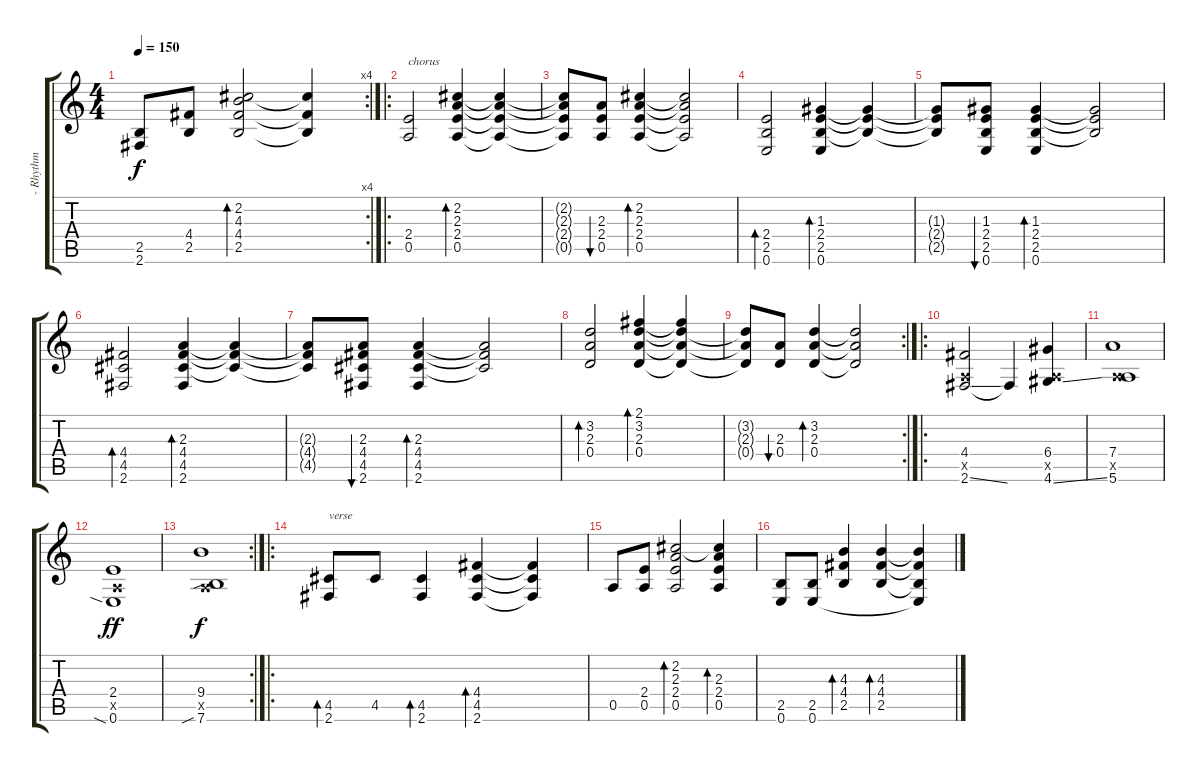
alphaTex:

\track ("- Rhythm " "- Rhythm ") {instrument acousticguitarsteel}
\staff {score tabs}
\tuning (E4 B3 G3 D3 A2 E2) {hide}
\rc 4
\ts (4 4)
\tempo 150
\clef g2
\ks c
(2.5 2.6).8{dy f} (4.4 2.5).8 (2.2 4.3 4.4 2.5).2{bd 120} (2.2{t} 4.4{t} 2.5{t}).4 |
\ro
(2.4 0.5).2{txt "chorus" volume 10} (2.2 2.3 2.4 0.5).4{bd 120} (2.2{t} 2.3{t} 2.4{t} 0.5{t}).4 |
(2.2{t} 2.3{t} 2.4{t} 0.5{t}).8 (2.3 2.4 0.5).8{bu 120} (2.2 2.3 2.4 0.5).4{bd 120} (2.2{t} 2.3{t} 2.4{t} 0.5{t}).2 |
(2.4 2.5 0.6).2{bd 120} (1.3 2.4 2.5 0.6).4{bd 120} (1.3{t} 2.4{t} 2.5{t}).4 |
(1.3{t} 2.4{t} 2.5{t}).8 (1.3 2.4 2.5 0.6).8{bu 120} (1.3 2.4 2.5 0.6).4{bd 120} (1.3{t} 2.4{t} 2.5{t}).2 |
(4.4 4.5 2.6).2{bd 120} (2.3 4.4 4.5 2.6).4{bd 120} (2.3{t} 4.4{t} 4.5{t}).4 |
(2.3{t} 4.4{t} 4.5{t}).8 (2.3 4.4 4.5 2.6).8{bu 120} (2.3 4.4 4.5 2.6).4{bd 120} (2.3{t} 4.4{t} 4.5{t}).2 |
(3.2 2.3 0.4).2{bd 120} (2.1 3.2 2.3 0.4).4{bd 120} (2.1{t} 3.2{t} 2.3{t} 0.4{t}).4 |
\rc 2
(3.2{t} 2.3{t} 0.4{t}).8 (2.3 0.4).8{bu 120} (3.2 2.3 0.4).4{bd 120} (3.2{t} 2.3{t} 0.4{t}).2 |
\ro
(4.4 0.5{x} 2.6{ss}).2{volume 15} 2.6{t}.4 (6.4 0.5{x} 4.6{ss}).4 |
(7.4 0.5{x} 5.6).1 |
(2.4 0.5{x} 0.6{sia}).1{dy ff} |
\rc 2
(9.4 0.5{x} 7.6{sib}).1{dy f} |
\ro
(4.5 2.6).8{bd 120 txt "verse"} 4.5.8 (4.5 2.6).4{bd 120} (4.4 4.5 2.6).4{bd 120} (4.4{t} 4.5{t} 2.6{t}).4 |
0.5.8 (2.4 0.5).8 (2.2 2.3 2.4 0.5).2{bd 120} (2.2{t} 2.3 2.4 0.5).4{bd 120} |
(2.5 0.6).8 (2.5 0.6).8 (4.3 4.4 2.5).4{bd 120} (4.3 4.4 2.5).4{bd 120} (4.3{t} 4.4{t} 2.5{t} 0.6{t}).4
